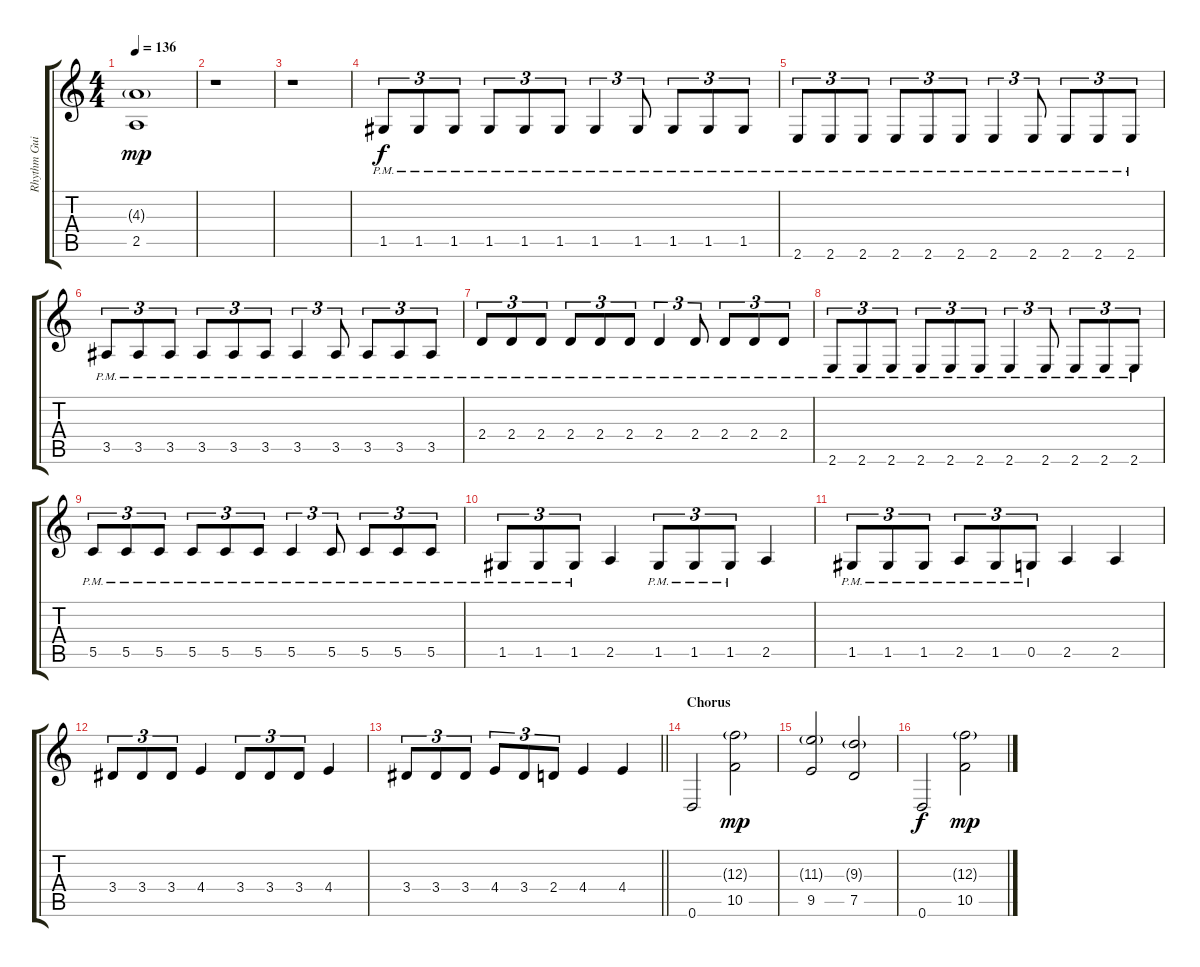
\track ("Rhythm Guitar - Right" "Rhythm Gui") {instrument overdrivenguitar}
\staff {score tabs}
\tuning (D4 A3 F3 C3 G2 D2) {hide}
\ts (4 4)
\tempo 136
\clef g2
\ks c
(4.3{g} 2.5).1{dy mp} |
r.1 |
r.1 |
1.5{pm}.8{tu (3 2) dy f} 1.5{pm}.8{tu (3 2)} 1.5{pm}.8{tu (3 2)} 1.5{pm}.8{tu (3 2)} 1.5{pm}.8{tu (3 2)} 1.5{pm}.8{tu (3 2)} 1.5{pm}.4{tu (3 2)} 1.5{pm}.8{tu (3 2)} 1.5{pm}.8{tu (3 2)} 1.5{pm}.8{tu (3 2)} 1.5{pm}.8{tu (3 2)} |
2.6{pm}.8{tu (3 2)} 2.6{pm}.8{tu (3 2)} 2.6{pm}.8{tu (3 2)} 2.6{pm}.8{tu (3 2)} 2.6{pm}.8{tu (3 2)} 2.6{pm}.8{tu (3 2)} 2.6{pm}.4{tu (3 2)} 2.6{pm}.8{tu (3 2)} 2.6{pm}.8{tu (3 2)} 2.6{pm}.8{tu (3 2)} 2.6{pm}.8{tu (3 2)} |
3.5{pm}.8{tu (3 2)} 3.5{pm}.8{tu (3 2)} 3.5{pm}.8{tu (3 2)} 3.5{pm}.8{tu (3 2)} 3.5{pm}.8{tu (3 2)} 3.5{pm}.8{tu (3 2)} 3.5{pm}.4{tu (3 2)} 3.5{pm}.8{tu (3 2)} 3.5{pm}.8{tu (3 2)} 3.5{pm}.8{tu (3 2)} 3.5{pm}.8{tu (3 2)} |
2.4{pm}.8{tu (3 2)} 2.4{pm}.8{tu (3 2)} 2.4{pm}.8{tu (3 2)} 2.4{pm}.8{tu (3 2)} 2.4{pm}.8{tu (3 2)} 2.4{pm}.8{tu (3 2)} 2.4{pm}.4{tu (3 2)} 2.4{pm}.8{tu (3 2)} 2.4{pm}.8{tu (3 2)} 2.4{pm}.8{tu (3 2)} 2.4{pm}.8{tu (3 2)} |
2.6{pm}.8{tu (3 2)} 2.6{pm}.8{tu (3 2)} 2.6{pm}.8{tu (3 2)} 2.6{pm}.8{tu (3 2)} 2.6{pm}.8{tu (3 2)} 2.6{pm}.8{tu (3 2)} 2.6{pm}.4{tu (3 2)} 2.6{pm}.8{tu (3 2)} 2.6{pm}.8{tu (3 2)} 2.6{pm}.8{tu (3 2)} 2.6{pm}.8{tu (3 2)} |
5.5{pm}.8{tu (3 2)} 5.5{pm}.8{tu (3 2)} 5.5{pm}.8{tu (3 2)} 5.5{pm}.8{tu (3 2)} 5.5{pm}.8{tu (3 2)} 5.5{pm}.8{tu (3 2)} 5.5{pm}.4{tu (3 2)} 5.5{pm}.8{tu (3 2)} 5.5{pm}.8{tu (3 2)} 5.5{pm}.8{tu (3 2)} 5.5{pm}.8{tu (3 2)} |
1.5{pm}.8{tu (3 2)} 1.5{pm}.8{tu (3 2)} 1.5{pm}.8{tu (3 2)} 2.5.4 1.5{pm}.8{tu (3 2)} 1.5{pm}.8{tu (3 2)} 1.5{pm}.8{tu (3 2)} 2.5.4 |
1.5{pm}.8{tu (3 2)} 1.5{pm}.8{tu (3 2)} 1.5{pm}.8{tu (3 2)} 2.5{pm}.8{tu (3 2)} 1.5{pm}.8{tu (3 2)} 0.5{pm}.8{tu (3 2)} 2.5.4 2.5.4 |
3.4.8{tu (3 2)} 3.4.8{tu (3 2)} 3.4.8{tu (3 2)} 4.4.4 3.4.8{tu (3 2)} 3.4.8{tu (3 2)} 3.4.8{tu (3 2)} 4.4.4 |
\barLineRight lightlight
3.4.8{tu (3 2)} 3.4.8{tu (3 2)} 3.4.8{tu (3 2)} 4.4.8{tu (3 2)} 3.4.8{tu (3 2)} 2.4.8{tu (3 2)} 4.4.4 4.4.4 |
\section ("" "Chorus")
0.6.2 (12.3{g} 10.5).2{dy mp} |
(11.3{g} 9.5).2 (9.3{g} 7.5).2 |
0.6.2{dy f} (12.3{g} 10.5).2{dy mp}
